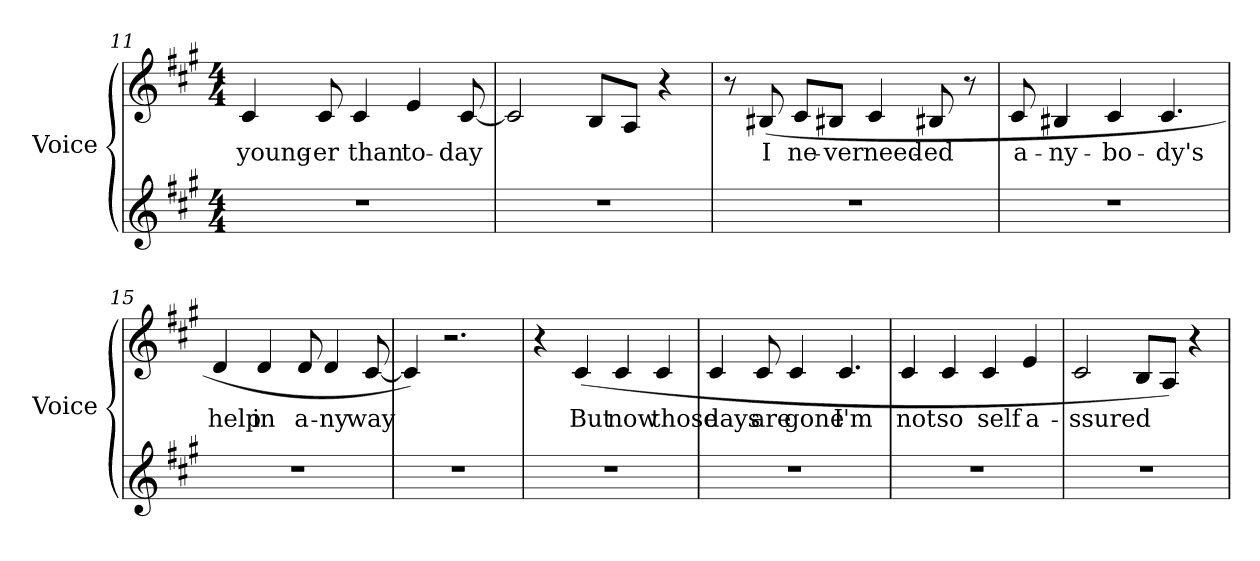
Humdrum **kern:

**kern	**kern	**text
*part2	*part1	*part1
*staff2	*staff1	*staff1
*I"Voice	*I"Voice	*
*I'Voice	*I'Voice	*
!!LO:LB:g=z
*clefG2	*clefG2	*
*k[f#c#g#]	*k[f#c#g#]	*
*A:	*A:	*
*M4/4	*M4/4	*
=11	=11	=11
!	!	!LO:LY:b:color=#000000
1r	4c#i/	young-
!	!	!LO:LY:b:color=#000000
.	8c#i/	-er
!	!	!LO:LY:b:color=#000000
.	4c#i/	than
!	!	!LO:LY:b:color=#000000
.	4ei/	to-
!	!	!LO:LY:b:color=#000000
.	[8c#i/	day
=12	=12	=12
1r	2c#i/]	.
.	8Bi/L	.
.	8Ai/J	.
.	4r	.
=13	=13	=13
1r	8r	.
!	!	!LO:LY:b:color=#000000
.	(8B#Xi/	I
!	!	!LO:LY:b:color=#000000
.	8c#i/L	ne-
!	!	!LO:LY:b:color=#000000
.	8B#Xi/J	-ver
!	!	!LO:LY:b:color=#000000
.	4c#i/	need-
!	!	!LO:LY:b:color=#000000
.	8B#Xi/	-ed
.	8r	.
=14	=14	=14
!	!	!LO:LY:b:color=#000000
1r	8c#i/	a-
!	!	!LO:LY:b:color=#000000
.	4B#Xi/	-ny-
!	!	!LO:LY:b:color=#000000
.	4c#i/	-bo-
!	!	!LO:LY:b:color=#000000
.	4.c#i/	-dy's
!!LO:LB:g=z
=15	=15	=15
!	!	!LO:LY:b:color=#000000
1r	4di/	help
!	!	!LO:LY:b:color=#000000
.	4di/	in
!	!	!LO:LY:b:color=#000000
.	8di/	a-
!	!	!LO:LY:b:color=#000000
.	4di/	-ny
!	!	!LO:LY:b:color=#000000
.	[8c#i/	way
=16	=16	=16
1r	4c#i/])	.
.	2.r	.
=17	=17	=17
1r	4r	.
!	!	!LO:LY:b:color=#000000
.	(4c#i/	But
!	!	!LO:LY:b:color=#000000
.	4c#i/	now
!	!	!LO:LY:b:color=#000000
.	4c#i/	those
=18	=18	=18
!	!	!LO:LY:b:color=#000000
1r	4c#i/	days
!	!	!LO:LY:b:color=#000000
.	8c#i/	are
!	!	!LO:LY:b:color=#000000
.	4c#i/	gone
!	!	!LO:LY:b:color=#000000
.	4.c#i/	I'm
=19	=19	=19
!	!	!LO:LY:b:color=#000000
1r	4c#i/	not
!	!	!LO:LY:b:color=#000000
.	4c#i/	so
!	!	!LO:LY:b:color=#000000
.	4c#i/	self
!	!	!LO:LY:b:color=#000000
.	4ei/	a-
!!LO:PB:g=z
=20	=20	=20
!	!	!LO:LY:b:color=#000000
1r	2c#i/	-ssured
.	8Bi/L	.
.	8Ai/J)	.
.	4r	.
=	=	=
*-	*-	*-
